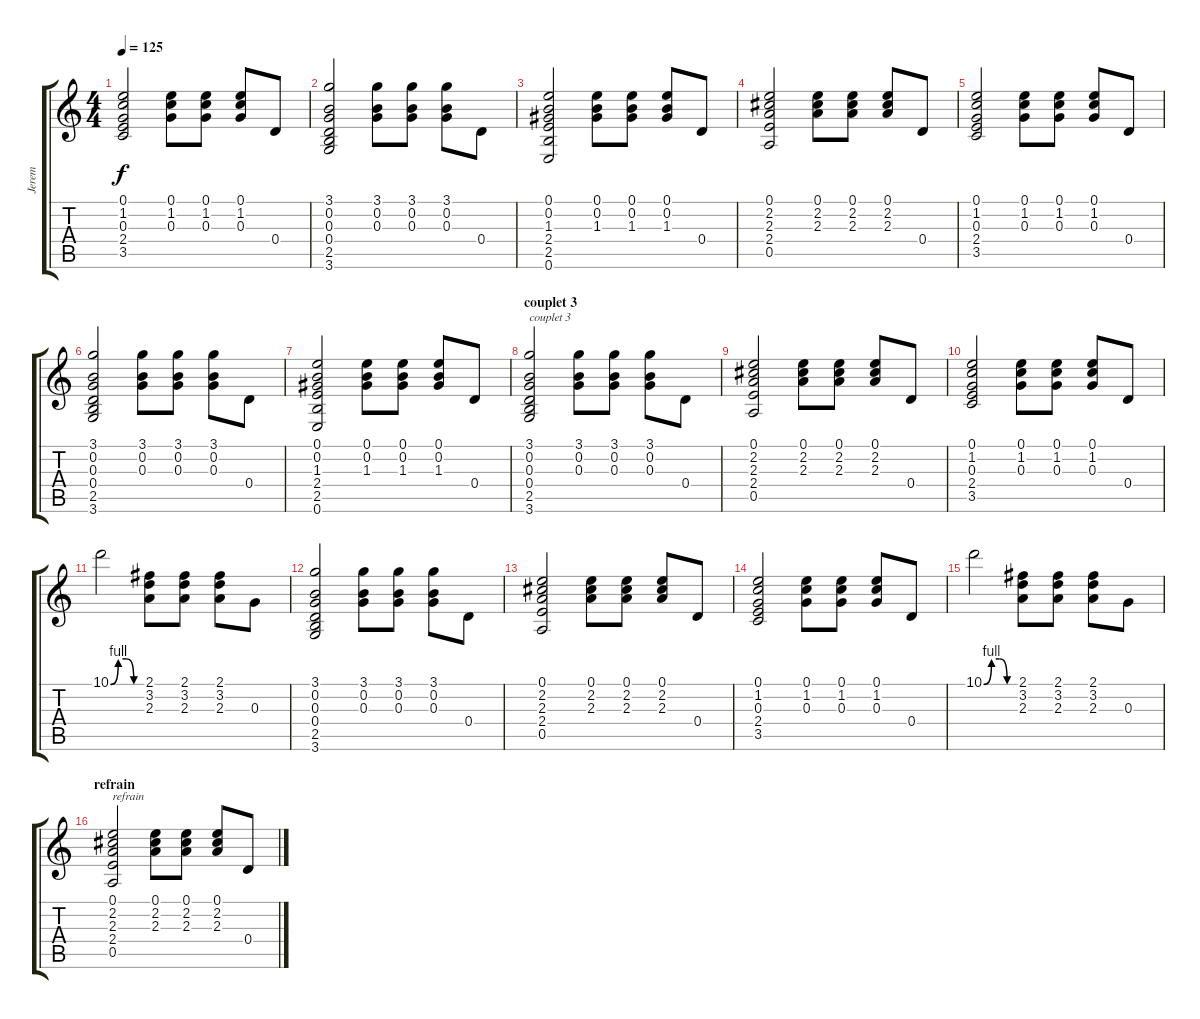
\track ("Jerem" "Jerem") {instrument electricguitarclean}
\staff {score tabs}
\tuning (E4 B3 G3 D3 A2 E2) {hide}
\ts (4 4)
\tempo 125
\clef g2
\ks c
(0.1 1.2 0.3 2.4 3.5).2{dy f} (0.1 1.2 0.3).8 (0.1 1.2 0.3).8 (0.1 1.2 0.3).8 0.4.8 |
(3.1 0.2 0.3 0.4 2.5 3.6).2 (3.1 0.2 0.3).8 (3.1 0.2 0.3).8 (3.1 0.2 0.3).8 0.4.8 |
(0.1 0.2 1.3 2.4 2.5 0.6).2 (0.1 0.2 1.3).8 (0.1 0.2 1.3).8 (0.1 0.2 1.3).8 0.4.8 |
(0.1 2.2 2.3 2.4 0.5).2 (0.1 2.2 2.3).8 (0.1 2.2 2.3).8 (0.1 2.2 2.3).8 0.4.8 |
(0.1 1.2 0.3 2.4 3.5).2 (0.1 1.2 0.3).8 (0.1 1.2 0.3).8 (0.1 1.2 0.3).8 0.4.8 |
(3.1 0.2 0.3 0.4 2.5 3.6).2 (3.1 0.2 0.3).8 (3.1 0.2 0.3).8 (3.1 0.2 0.3).8 0.4.8 |
(0.1 0.2 1.3 2.4 2.5 0.6).2 (0.1 0.2 1.3).8 (0.1 0.2 1.3).8 (0.1 0.2 1.3).8 0.4.8 |
\section ("" "couplet 3")
(3.1 0.2 0.3 0.4 2.5 3.6).2{txt "couplet 3"} (3.1 0.2 0.3).8 (3.1 0.2 0.3).8 (3.1 0.2 0.3).8 0.4.8 |
(0.1 2.2 2.3 2.4 0.5).2 (0.1 2.2 2.3).8 (0.1 2.2 2.3).8 (0.1 2.2 2.3).8 0.4.8 |
(0.1 1.2 0.3 2.4 3.5).2 (0.1 1.2 0.3).8 (0.1 1.2 0.3).8 (0.1 1.2 0.3).8 0.4.8 |
10.1{be (custom 0 0 15 4 30 4 45 0 60 0)}.2 (2.1 3.2 2.3).8 (2.1 3.2 2.3).8 (2.1 3.2 2.3).8 0.3.8 |
(3.1 0.2 0.3 0.4 2.5 3.6).2 (3.1 0.2 0.3).8 (3.1 0.2 0.3).8 (3.1 0.2 0.3).8 0.4.8 |
(0.1 2.2 2.3 2.4 0.5).2 (0.1 2.2 2.3).8 (0.1 2.2 2.3).8 (0.1 2.2 2.3).8 0.4.8 |
(0.1 1.2 0.3 2.4 3.5).2 (0.1 1.2 0.3).8 (0.1 1.2 0.3).8 (0.1 1.2 0.3).8 0.4.8 |
10.1{be (custom 0 0 15 4 30 4 45 0 60 0)}.2 (2.1 3.2 2.3).8 (2.1 3.2 2.3).8 (2.1 3.2 2.3).8 0.3.8 |
\section ("" "refrain")
(0.1 2.2 2.3 2.4 0.5).2{txt "refrain "} (0.1 2.2 2.3).8 (0.1 2.2 2.3).8 (0.1 2.2 2.3).8 0.4.8
